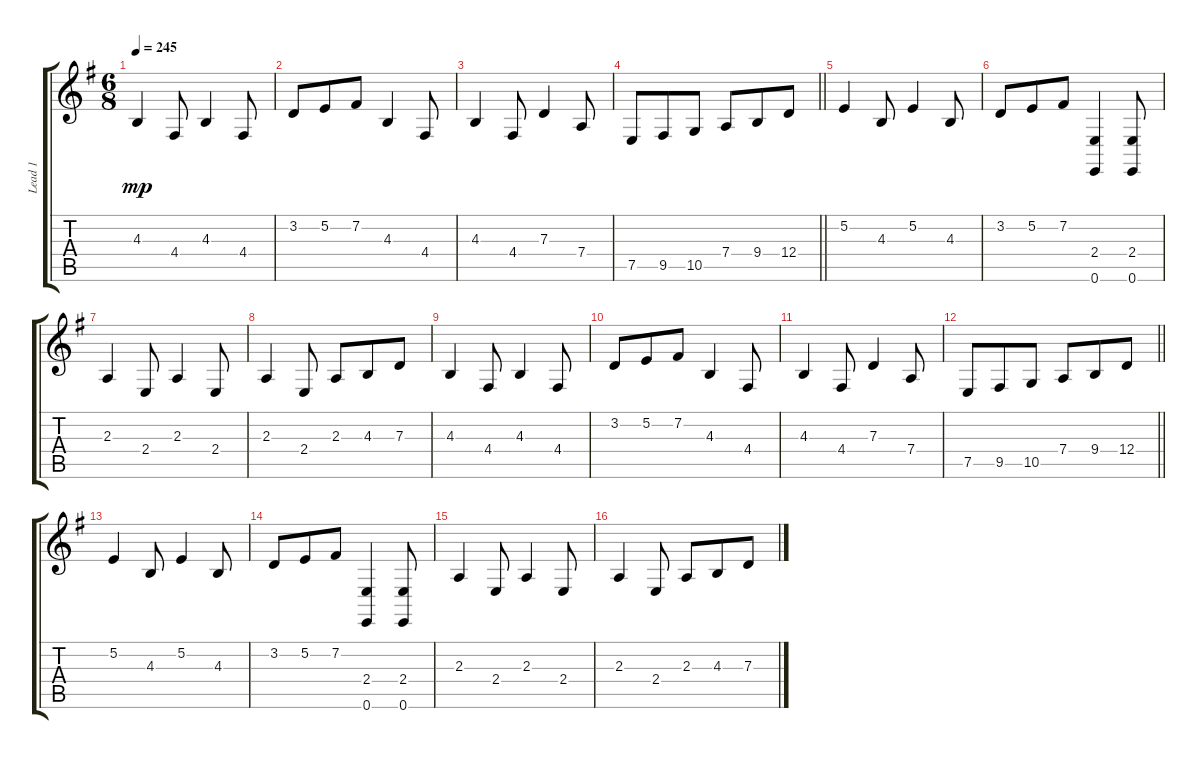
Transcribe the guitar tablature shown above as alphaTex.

\track ("Lead 1" "Lead 1") {instrument lead2sawtooth}
\staff {score tabs}
\tuning (E4 B3 G3 D3 A2 E2) {hide}
\ts (6 8)
\tempo 245
\clef g2
\ks eminor
4.3.4{dy mp} 4.4.8 4.3.4 4.4.8 |
3.2.8 5.2.8 7.2.8 4.3.4 4.4.8 |
4.3.4 4.4.8 7.3.4 7.4.8 |
\barLineRight lightlight
7.5.8 9.5.8 10.5.8 7.4.8 9.4.8 12.4.8 |
\section ("" "")
5.2.4 4.3.8 5.2.4 4.3.8 |
3.2.8 5.2.8 7.2.8 (2.4 0.6).4 (2.4 0.6).8 |
2.3.4 2.4.8 2.3.4 2.4.8 |
2.3.4 2.4.8 2.3.8 4.3.8 7.3.8 |
4.3.4 4.4.8 4.3.4 4.4.8 |
3.2.8 5.2.8 7.2.8 4.3.4 4.4.8 |
4.3.4 4.4.8 7.3.4 7.4.8 |
\barLineRight lightlight
7.5.8 9.5.8 10.5.8 7.4.8 9.4.8 12.4.8 |
\section ("" "")
5.2.4 4.3.8 5.2.4 4.3.8 |
3.2.8 5.2.8 7.2.8 (2.4 0.6).4 (2.4 0.6).8 |
2.3.4 2.4.8 2.3.4 2.4.8 |
2.3.4 2.4.8 2.3.8 4.3.8 7.3.8
